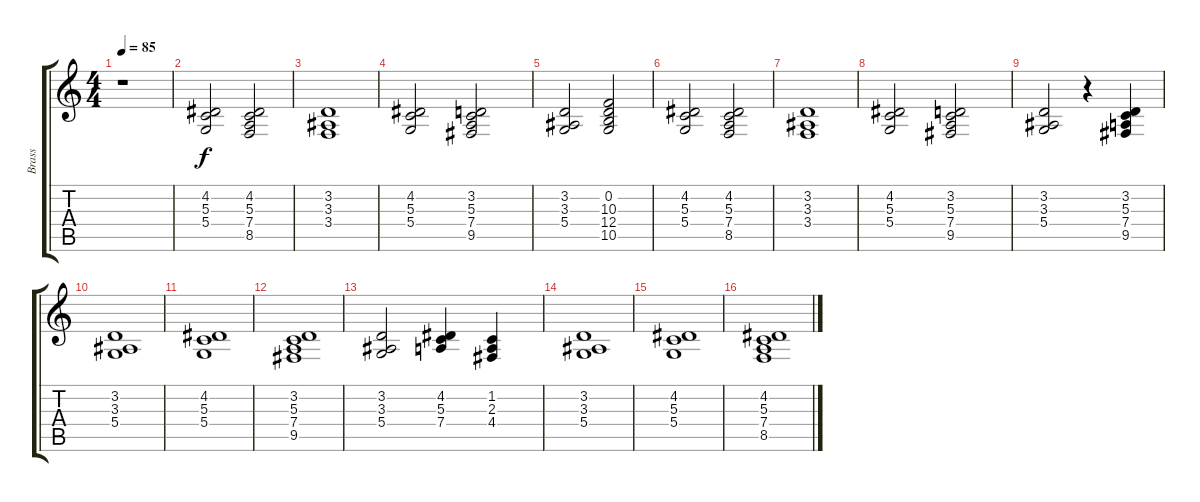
\track ("Brass" "Brass") {instrument synthbrass2}
\staff {score tabs}
\tuning (E4 B3 G3 D3 A2 E2) {hide}
\ts (4 4)
\tempo 85
\clef g2
\ks c
r.1{dy f instrument synthbrass2} |
(4.2 5.3 5.4).2 (4.2 5.3 7.4 8.5).2 |
(3.2 3.3 3.4).1 |
(4.2 5.3 5.4).2 (3.2 5.3 7.4 9.5).2 |
(3.2 3.3 5.4).2 (0.2 10.3 12.4 10.5).2 |
(4.2 5.3 5.4).2 (4.2 5.3 7.4 8.5).2 |
(3.2 3.3 3.4).1 |
(4.2 5.3 5.4).2 (3.2 5.3 7.4 9.5).2 |
(3.2 3.3 5.4).2 r.4 (3.2 5.3 7.4 9.5).4 |
(3.2 3.3 5.4).1 |
(4.2 5.3 5.4).1 |
(3.2 5.3 7.4 9.5).1 |
(3.2 3.3 5.4).2 (4.2 5.3 7.4).4 (1.2 2.3 4.4).4 |
(3.2 3.3 5.4).1 |
(4.2 5.3 5.4).1 |
(4.2 5.3 7.4 8.5).1
